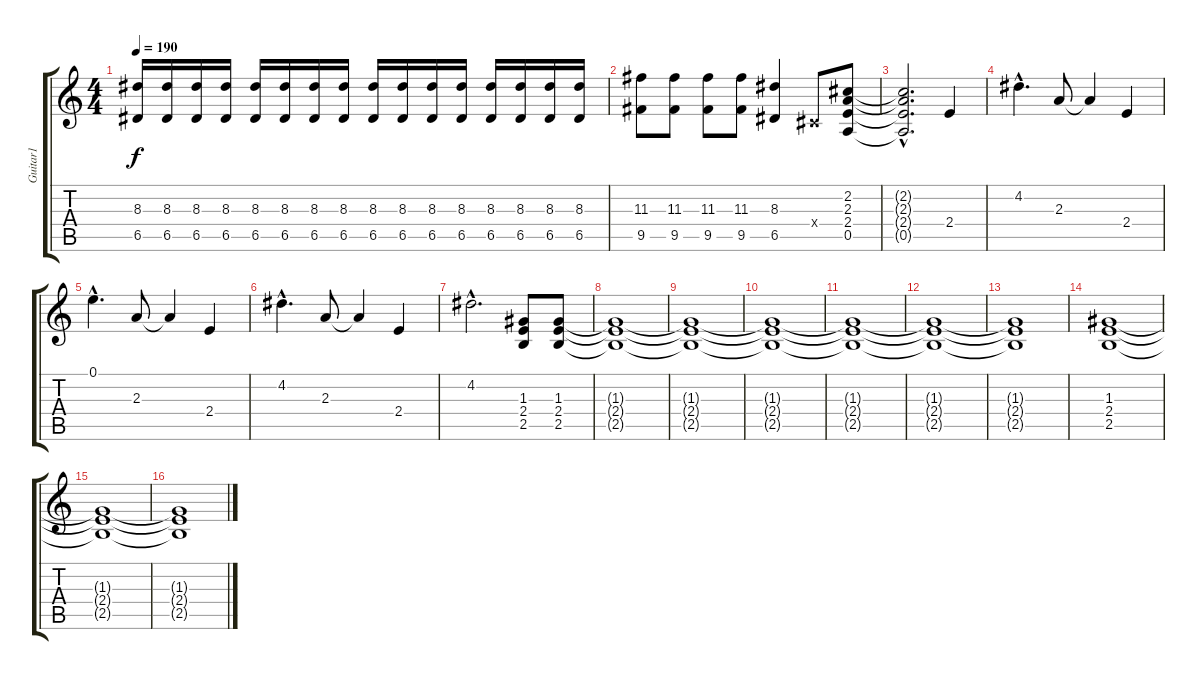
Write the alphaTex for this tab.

\track ("Guitar1" "Guitar1") {instrument distortionguitar}
\staff {score tabs}
\tuning (E4 B3 G3 D3 A2 E2) {hide}
\ts (4 4)
\tempo 190
\clef g2
\ks c
(8.3 6.5).16{dy f} (8.3 6.5).16 (8.3 6.5).16 (8.3 6.5).16 (8.3 6.5).16 (8.3 6.5).16 (8.3 6.5).16 (8.3 6.5).16 (8.3 6.5).16 (8.3 6.5).16 (8.3 6.5).16 (8.3 6.5).16 (8.3 6.5).16 (8.3 6.5).16 (8.3 6.5).16 (8.3 6.5).16 |
(11.3 9.5).8 (11.3 9.5).8 (11.3 9.5).8 (11.3 9.5).8 (8.3 6.5).4 -1.4{x}.8 (2.2 2.3 2.4 0.5).8 |
(2.2{hac t} 2.3{hac t} 2.4{hac t} 0.5{hac t}).2{d} 2.4.4 |
4.2{hac}.4{d} 2.3.8 2.3{t}.4 2.4.4 |
0.1{hac}.4{d} 2.3.8 2.3{t}.4 2.4.4 |
4.2{hac}.4{d} 2.3.8 2.3{t}.4 2.4.4 |
4.2{hac}.2{d} (1.3 2.4 2.5).8 (1.3 2.4 2.5).8 |
(1.3{t} 2.4{t} 2.5{t}).1 |
(1.3{t} 2.4{t} 2.5{t}).1 |
(1.3{t} 2.4{t} 2.5{t}).1 |
(1.3{t} 2.4{t} 2.5{t}).1 |
(1.3{t} 2.4{t} 2.5{t}).1 |
(1.3{t} 2.4{t} 2.5{t}).1 |
(1.3 2.4 2.5).1 |
(1.3{t} 2.4{t} 2.5{t}).1 |
(1.3{t} 2.4{t} 2.5{t}).1
